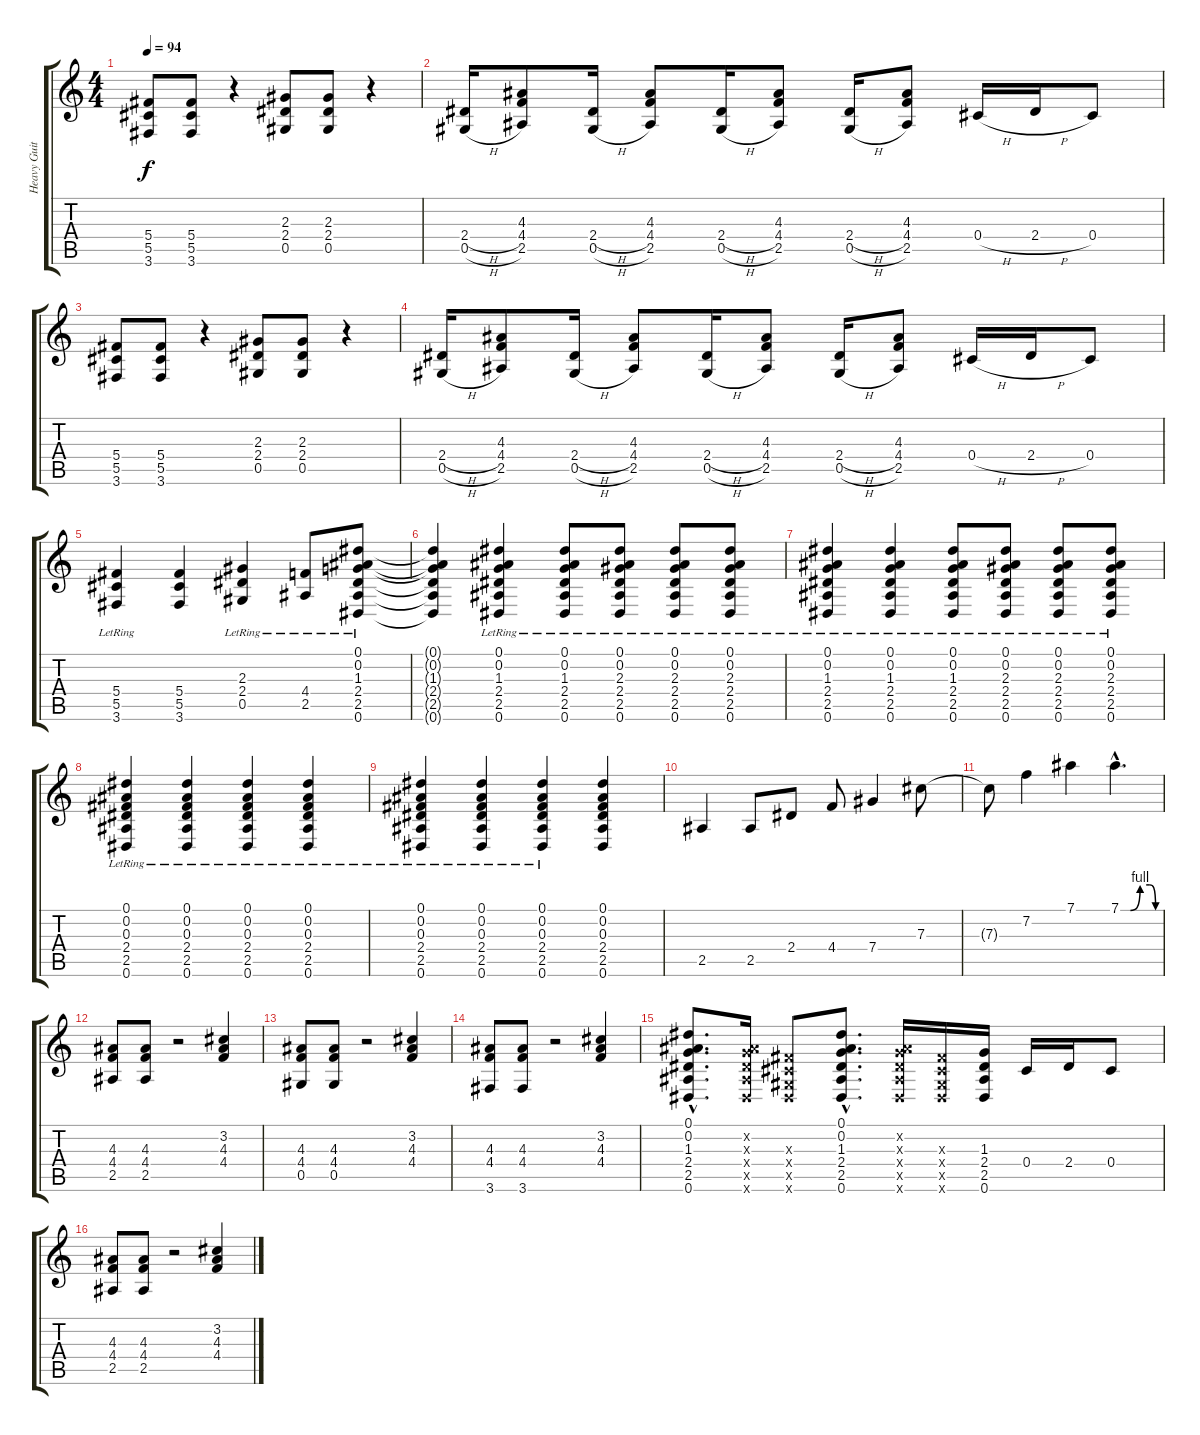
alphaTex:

\track ("Heavy Guitar R" "Heavy Guit") {instrument distortionguitar}
\staff {score tabs}
\tuning (Eb4 Bb3 Gb3 Db3 Ab2 Eb2) {hide}
\ts (4 4)
\tempo 94
\clef g2
\ks c
(5.4 5.5 3.6).8{dy f} (5.4 5.5 3.6).8 r.4 (2.3 2.4 0.5).8 (2.3 2.4 0.5).8 r.4 |
(2.4{h} 0.5{h}).16 (4.3 4.4 2.5).8 (2.4{h} 0.5{h}).16 (4.3 4.4 2.5).8 (2.4{h} 0.5{h}).16 (4.3 4.4 2.5).8 (2.4{h} 0.5{h}).16 (4.3 4.4 2.5).8 0.4{h}.16 2.4{h}.16 0.4.8 |
(5.4 5.5 3.6).8 (5.4 5.5 3.6).8 r.4 (2.3 2.4 0.5).8 (2.3 2.4 0.5).8 r.4 |
(2.4{h} 0.5{h}).16 (4.3 4.4 2.5).8 (2.4{h} 0.5{h}).16 (4.3 4.4 2.5).8 (2.4{h} 0.5{h}).16 (4.3 4.4 2.5).8 (2.4{h} 0.5{h}).16 (4.3 4.4 2.5).8 0.4{h}.16 2.4{h}.16 0.4.8 |
(5.4{lr} 5.5 3.6{lr}).4 (5.4 5.5 3.6).4 (2.3{lr} 2.4 0.5{lr}).4 (4.4{lr} 2.5{lr}).8 (0.1{lr} 0.2{lr} 1.3{lr} 2.4{lr} 2.5{lr} 0.6{lr}).8 |
(0.1{t} 0.2{t} 1.3{t} 2.4{t} 2.5{t} 0.6{t}).4 (0.1{lr} 0.2{lr} 1.3{lr} 2.4{lr} 2.5{lr} 0.6{lr}).4 (0.1{lr} 0.2{lr} 1.3{lr} 2.4{lr} 2.5{lr} 0.6{lr}).8 (0.1{lr} 0.2{lr} 2.3{lr} 2.4{lr} 2.5{lr} 0.6{lr}).8 (0.1{lr} 0.2{lr} 2.3{lr} 2.4{lr} 2.5{lr} 0.6{lr}).8 (0.1{lr} 0.2{lr} 2.3{lr} 2.4{lr} 2.5{lr} 0.6{lr}).8 |
(0.1{lr} 0.2{lr} 1.3{lr} 2.4{lr} 2.5{lr} 0.6{lr}).4 (0.1{lr} 0.2{lr} 1.3{lr} 2.4{lr} 2.5{lr} 0.6{lr}).4 (0.1{lr} 0.2{lr} 1.3{lr} 2.4{lr} 2.5{lr} 0.6{lr}).8 (0.1{lr} 0.2{lr} 2.3{lr} 2.4{lr} 2.5{lr} 0.6{lr}).8 (0.1{lr} 0.2{lr} 2.3{lr} 2.4{lr} 2.5{lr} 0.6{lr}).8 (0.1{lr} 0.2{lr} 2.3{lr} 2.4{lr} 2.5{lr} 0.6{lr}).8 |
(0.1{lr} 0.2{lr} 0.3{lr} 2.4{lr} 2.5{lr} 0.6{lr}).4 (0.1{lr} 0.2{lr} 0.3{lr} 2.4{lr} 2.5{lr} 0.6{lr}).4 (0.1{lr} 0.2{lr} 0.3{lr} 2.4{lr} 2.5{lr} 0.6{lr}).4 (0.1{lr} 0.2{lr} 0.3{lr} 2.4{lr} 2.5{lr} 0.6{lr}).4 |
(0.1{lr} 0.2{lr} 0.3{lr} 2.4{lr} 2.5{lr} 0.6{lr}).4 (0.1{lr} 0.2{lr} 0.3{lr} 2.4{lr} 2.5{lr} 0.6{lr}).4 (0.1{lr} 0.2{lr} 0.3{lr} 2.4{lr} 2.5{lr} 0.6{lr}).4 (0.1 0.2 0.3 2.4 2.5 0.6).4 |
2.5.4 2.5.8 2.4.8 4.4.8 7.4.4 7.3.8 |
7.3{t}.8 7.2.4 7.1.4 7.1{be (custom 0 0 15 0 30 4 45 4 54 0 60 0) hac}.4{d} |
(4.3 4.4 2.5).8 (4.3 4.4 2.5).8 r.2 (3.2 4.3 4.4).4 |
(4.3 4.4 0.5).8 (4.3 4.4 0.5).8 r.2 (3.2 4.3 4.4).4 |
(4.3 4.4 3.6).8 (4.3 4.4 3.6).8 r.2 (3.2 4.3 4.4).4 |
(0.1{hac} 0.2{hac} 1.3{hac} 2.4{hac} 2.5{hac} 0.6{hac}).8{d} (0.2{x} 1.3{x} 2.4{x} 2.5{x} 0.6{x}).16 (0.3{x} 0.4{x} 0.5{x} 0.6{x}).8 (0.1{hac} 0.2{hac} 1.3{hac} 2.4{hac} 2.5{hac} 0.6{hac}).8{d} (0.2{x} 1.3{x} 2.4{x} 2.5{x} 0.6{x}).16 (0.3{x} 0.4{x} 0.5{x} 0.6{x}).16 (1.3 2.4 2.5 0.6).16 0.4.16 2.4.16 0.4.8 |
(4.3 4.4 2.5).8 (4.3 4.4 2.5).8 r.2 (3.2 4.3 4.4).4
